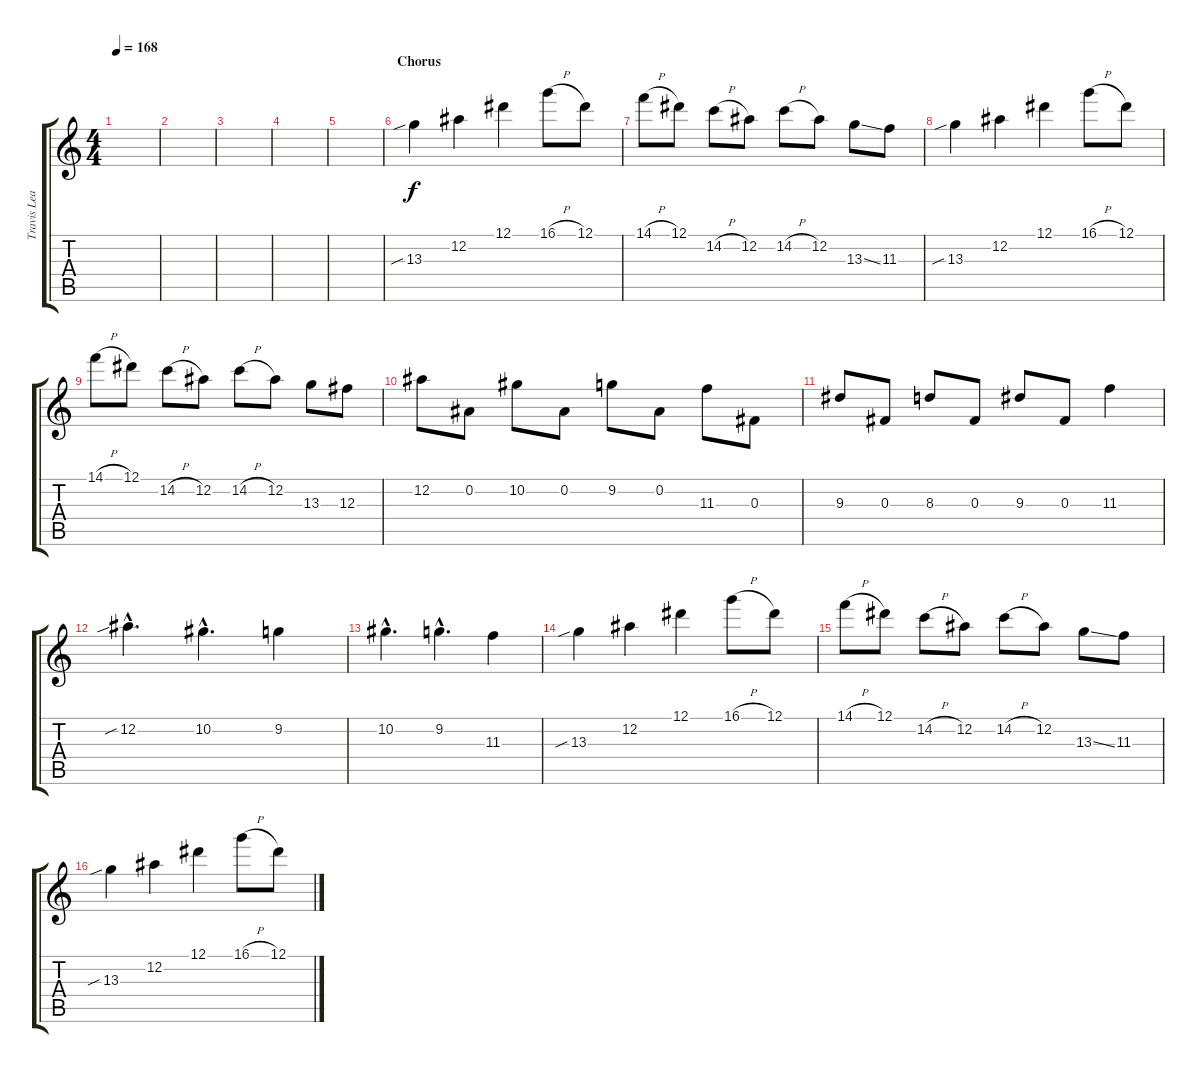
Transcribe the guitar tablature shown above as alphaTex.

\track ("Travis Lead" "Travis Lea") {instrument electricguitarclean}
\staff {score tabs}
\tuning (Eb4 Bb3 Gb3 Db3 Ab2 Eb2) {hide}
\ts (4 4)
\tempo 168
\clef g2
\ks c
|
|
|
|
|
\section ("" "Chorus")
13.3{sib}.4 12.2.4 12.1.4 16.1{h}.8 12.1.8 |
14.1{h}.8 12.1.8 14.2{h}.8 12.2.8 14.2{h}.8 12.2.8 13.3{ss}.8 11.3.8 |
13.3{sib}.4 12.2.4 12.1.4 16.1{h}.8 12.1.8 |
14.1{h}.8 12.1.8 14.2{h}.8 12.2.8 14.2{h}.8 12.2.8 13.3.8 12.3.8 |
12.2.8 0.2.8 10.2.8 0.2.8 9.2.8 0.2.8 11.3.8 0.3.8 |
9.3.8 0.3.8 8.3.8 0.3.8 9.3.8 0.3.8 11.3.4 |
12.2{sib hac}.4{d} 10.2{hac}.4{d} 9.2.4 |
10.2{hac}.4{d} 9.2{hac}.4{d} 11.3.4 |
13.3{sib}.4 12.2.4 12.1.4 16.1{h}.8 12.1.8 |
14.1{h}.8 12.1.8 14.2{h}.8 12.2.8 14.2{h}.8 12.2.8 13.3{ss}.8 11.3.8 |
13.3{sib}.4 12.2.4 12.1.4 16.1{h}.8 12.1.8
